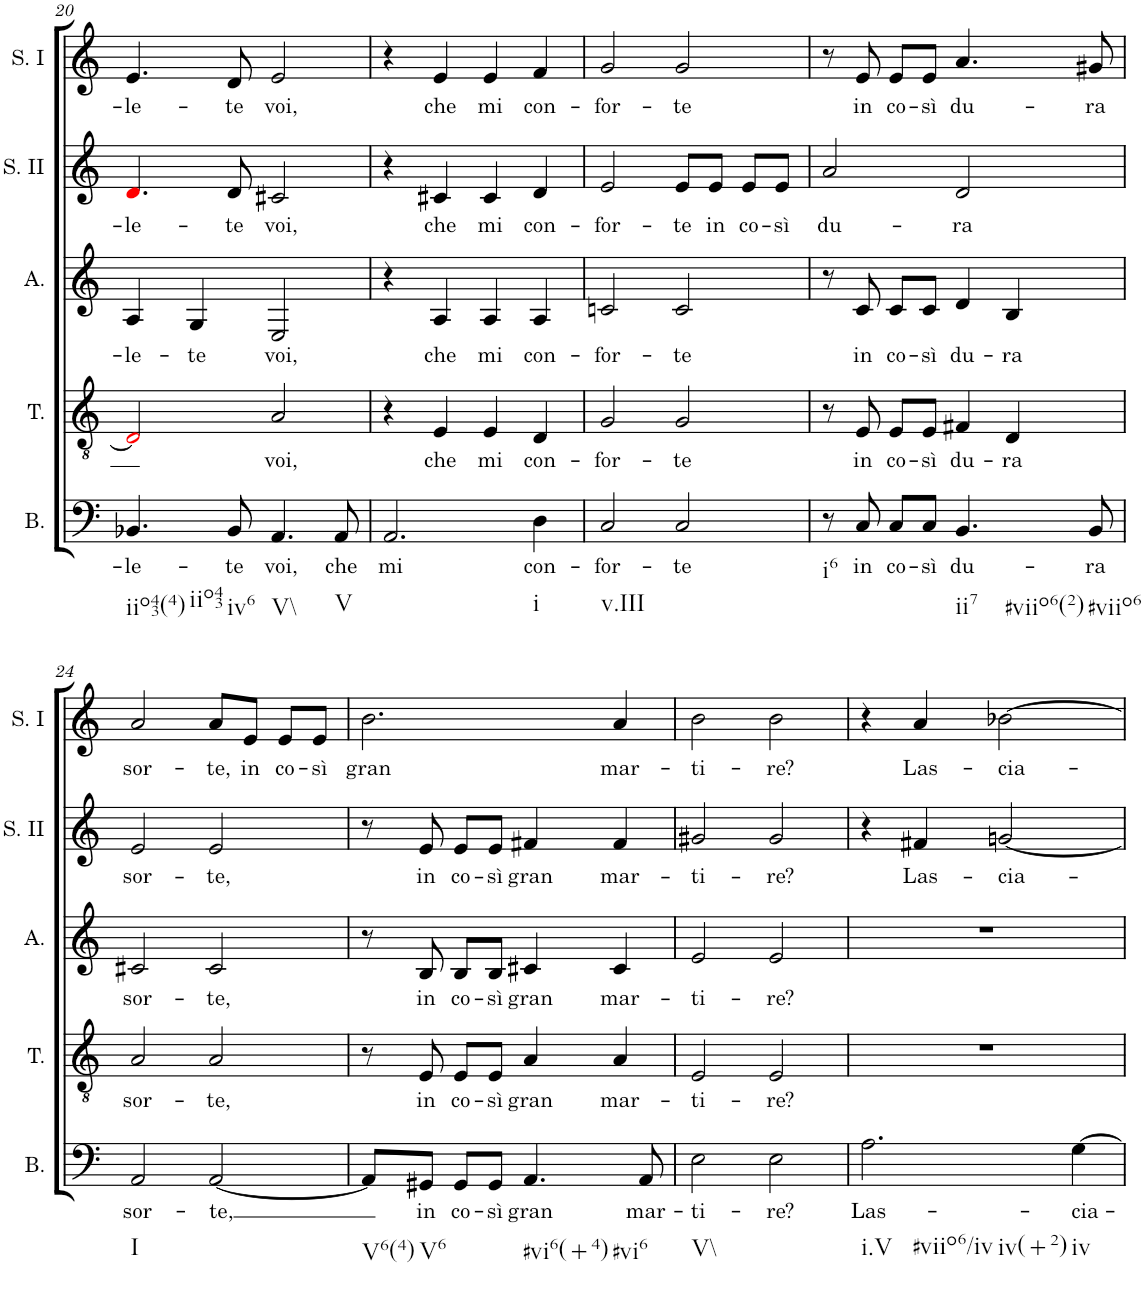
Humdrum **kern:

**kern	**text	**kern	**text	**kern	**text	**kern	**text	**kern	**text
*part5	*part5	*part4	*part4	*part3	*part3	*part2	*part2	*part1	*part1
*staff5	*staff5	*staff4	*staff4	*staff3	*staff3	*staff2	*staff2	*staff1	*staff1
*I"Basso	*	*I"Tenore	*	*I"Alto	*	*I"Soprano II	*	*I"Soprano I	*
*I'B.	*	*I'T.	*	*I'A.	*	*I'S. II	*	*I'S. I	*
!!LO:PB:g=z
*clefF4	*	*clefGv2	*	*clefG2	*	*clefG2	*	*clefG2	*
*k[]	*	*k[]	*	*k[]	*	*k[]	*	*k[]	*
*M4/4	*	*M4/4	*	*M4/4	*	*M4/4	*	*M4/4	*
*met(c)	*	*met(c)	*	*met(c)	*	*met(c)	*	*met(c)	*
=20	=20	=20	=20	=20	=20	=20	=20	=20	=20
!LO:TX:b:t=iio43(4)	!	!	!	!	!	!	!	!	!
!LO:TX:b:t=iio43	!	!	!	!	!	!	!	!	!
!	!LO:LY:b	!	!	!	!LO:LY:b	!	!LO:LY:b	!	!LO:LY:b
4.BB-X/	-le-	2Di/]	.	4A/	-le-	4.di/	-le-	4.e/	-le-
!	!	!	!	!	!LO:LY:b	!	!	!	!
.	.	.	.	4G/	-te	.	.	.	.
!LO:TX:b:t=iv6	!	!	!	!	!	!	!	!	!
!	!LO:LY:b	!	!	!	!	!	!LO:LY:b	!	!LO:LY:b
8BB-/	-te	.	.	.	.	8d/	-te	8d/	-te
!LO:TX:b:t=V\\	!	!	!	!	!	!	!	!	!
!	!LO:LY:b	!	!LO:LY:b	!	!LO:LY:b	!	!LO:LY:b	!	!LO:LY:b
4.AA/	voi,	2A/	voi,	2E/	voi,	2c#X/	voi,	2e/	voi,
!LO:TX:b:t=V	!	!	!	!	!	!	!	!	!
!	!LO:LY:b	!	!	!	!	!	!	!	!
8AA/	che	.	.	.	.	.	.	.	.
=21	=21	=21	=21	=21	=21	=21	=21	=21	=21
!	!LO:LY:b	!	!	!	!	!	!	!	!
2.AA/	mi	4r	.	4r	.	4r	.	4r	.
!	!	!	!LO:LY:b	!	!LO:LY:b	!	!LO:LY:b	!	!LO:LY:b
.	.	4E/	che	4A/	che	4c#X/	che	4e/	che
!	!	!	!LO:LY:b	!	!LO:LY:b	!	!LO:LY:b	!	!LO:LY:b
.	.	4E/	mi	4A/	mi	4c#/	mi	4e/	mi
!LO:TX:b:t=i	!	!	!	!	!	!	!	!	!
!	!LO:LY:b	!	!LO:LY:b	!	!LO:LY:b	!	!LO:LY:b	!	!LO:LY:b
4D\	con-	4D/	con-	4A/	con-	4d/	con-	4f/	con-
=22	=22	=22	=22	=22	=22	=22	=22	=22	=22
!LO:TX:b:t=v.III	!	!	!	!	!	!	!	!	!
!	!LO:LY:b	!	!LO:LY:b	!	!LO:LY:b	!	!LO:LY:b	!	!LO:LY:b
2C/	-for-	2G/	-for-	2cn/	-for-	2e/	-for-	2g/	-for-
!	!LO:LY:b	!	!LO:LY:b	!	!LO:LY:b	!	!LO:LY:b	!	!LO:LY:b
2C/	-te	2G/	-te	2c/	-te	8e/L	-te	2g/	-te
!	!	!	!	!	!	!	!LO:LY:b	!	!
.	.	.	.	.	.	8e/J	in	.	.
!	!	!	!	!	!	!	!LO:LY:b	!	!
.	.	.	.	.	.	8e/L	co-	.	.
!	!	!	!	!	!	!	!LO:LY:b	!	!
.	.	.	.	.	.	8e/J	-sì	.	.
=23	=23	=23	=23	=23	=23	=23	=23	=23	=23
!LO:TX:b:t=i6	!	!	!	!	!	!	!	!	!
!	!	!	!	!	!	!	!LO:LY:b	!	!
8r	.	8r	.	8r	.	2a/	du-	8r	.
!	!LO:LY:b	!	!LO:LY:b	!	!LO:LY:b	!	!	!	!LO:LY:b
8C/	in	8E/	in	8c/	in	.	.	8e/	in
!	!LO:LY:b	!	!LO:LY:b	!	!LO:LY:b	!	!	!	!LO:LY:b
8C/L	co-	8E/L	co-	8c/L	co-	.	.	8e/L	co-
!	!LO:LY:b	!	!LO:LY:b	!	!LO:LY:b	!	!	!	!LO:LY:b
8C/J	-sì	8E/J	-sì	8c/J	-sì	.	.	8e/J	-sì
!LO:TX:b:t=ii7	!	!	!	!	!	!	!	!	!
!LO:TX:b:t=#viio6(2)	!	!	!	!	!	!	!	!	!
!	!LO:LY:b	!	!LO:LY:b	!	!LO:LY:b	!	!LO:LY:b	!	!LO:LY:b
4.BB/	du-	4F#X/	du-	4d/	du-	2d/	-ra	4.a/	du-
!	!	!	!LO:LY:b	!	!LO:LY:b	!	!	!	!
.	.	4D/	-ra	4B/	-ra	.	.	.	.
!LO:TX:b:t=#viio6	!	!	!	!	!	!	!	!	!
!	!LO:LY:b	!	!	!	!	!	!	!	!LO:LY:b
8BB/	-ra	.	.	.	.	.	.	8g#X/	-ra
!!LO:LB:g=z
=24	=24	=24	=24	=24	=24	=24	=24	=24	=24
!LO:TX:b:t=I	!	!	!	!	!	!	!	!	!
!	!LO:LY:b	!	!LO:LY:b	!	!LO:LY:b	!	!LO:LY:b	!	!LO:LY:b
2AA/	sor-	2A/	sor-	2c#X/	sor-	2e/	sor-	2a/	sor-
!	!LO:LY:b	!	!LO:LY:b	!	!LO:LY:b	!	!LO:LY:b	!	!LO:LY:b
[2AA/	-te,	2A/	-te,	2c#/	-te,	2e/	-te,	8a/L	-te,
!	!	!	!	!	!	!	!	!	!LO:LY:b
.	.	.	.	.	.	.	.	8e/J	in
!	!	!	!	!	!	!	!	!	!LO:LY:b
.	.	.	.	.	.	.	.	8e/L	co-
!	!	!	!	!	!	!	!	!	!LO:LY:b
.	.	.	.	.	.	.	.	8e/J	-sì
=25	=25	=25	=25	=25	=25	=25	=25	=25	=25
!LO:TX:b:t=V6(4)	!	!	!	!	!	!	!	!	!
!	!	!	!	!	!	!	!	!	!LO:LY:b
8AA/L]	.	8r	.	8r	.	8r	.	2.b\	gran
!LO:TX:b:t=V6	!	!	!	!	!	!	!	!	!
!	!LO:LY:b	!	!LO:LY:b	!	!LO:LY:b	!	!LO:LY:b	!	!
8GG#X/J	in	8E/	in	8B/	in	8e/	in	.	.
!	!LO:LY:b	!	!LO:LY:b	!	!LO:LY:b	!	!LO:LY:b	!	!
8GG#/L	co-	8E/L	co-	8B/L	co-	8e/L	co-	.	.
!	!LO:LY:b	!	!LO:LY:b	!	!LO:LY:b	!	!LO:LY:b	!	!
8GG#/J	-sì	8E/J	-sì	8B/J	-sì	8e/J	-sì	.	.
!LO:TX:b:t=#vi6(+4)	!	!	!	!	!	!	!	!	!
!LO:TX:b:t=#vi6	!	!	!	!	!	!	!	!	!
!	!LO:LY:b	!	!LO:LY:b	!	!LO:LY:b	!	!LO:LY:b	!	!
4.AA/	gran	4A/	gran	4c#X/	gran	4f#X/	gran	.	.
!	!	!	!LO:LY:b	!	!LO:LY:b	!	!LO:LY:b	!	!LO:LY:b
.	.	4A/	mar-	4c#/	mar-	4f#/	mar-	4a/	mar-
!	!LO:LY:b	!	!	!	!	!	!	!	!
8AA/	mar-	.	.	.	.	.	.	.	.
=26	=26	=26	=26	=26	=26	=26	=26	=26	=26
!LO:TX:b:t=V\\	!	!	!	!	!	!	!	!	!
!	!LO:LY:b	!	!LO:LY:b	!	!LO:LY:b	!	!LO:LY:b	!	!LO:LY:b
2E\	-ti-	2E/	-ti-	2e/	-ti-	2g#X/	-ti-	2b\	-ti-
!	!LO:LY:b	!	!LO:LY:b	!	!LO:LY:b	!	!LO:LY:b	!	!LO:LY:b
2E\	-re?	2E/	-re?	2e/	-re?	2g#/	-re?	2b\	-re?
=27	=27	=27	=27	=27	=27	=27	=27	=27	=27
!LO:TX:b:t=i.V	!	!	!	!	!	!	!	!	!
!LO:TX:b:t=#viio6/iv	!	!	!	!	!	!	!	!	!
!LO:TX:b:t=iv(+2)	!	!	!	!	!	!	!	!	!
!	!LO:LY:b	!	!	!	!	!	!	!	!
2.A\	Las-	1r	.	1r	.	4r	.	4r	.
!	!	!	!	!	!	!	!LO:LY:b	!	!LO:LY:b
.	.	.	.	.	.	4f#X/	Las-	4a/	Las-
!	!	!	!	!	!	!	!LO:LY:b	!	!LO:LY:b
.	.	.	.	.	.	[2gn/	-cia-	[2b-X\	-cia-
!LO:TX:b:t=iv	!	!	!	!	!	!	!	!	!
!	!LO:LY:b	!	!	!	!	!	!	!	!
[4G\	-cia-	.	.	.	.	.	.	.	.
=	=	=	=	=	=	=	=	=	=
*-	*-	*-	*-	*-	*-	*-	*-	*-	*-
